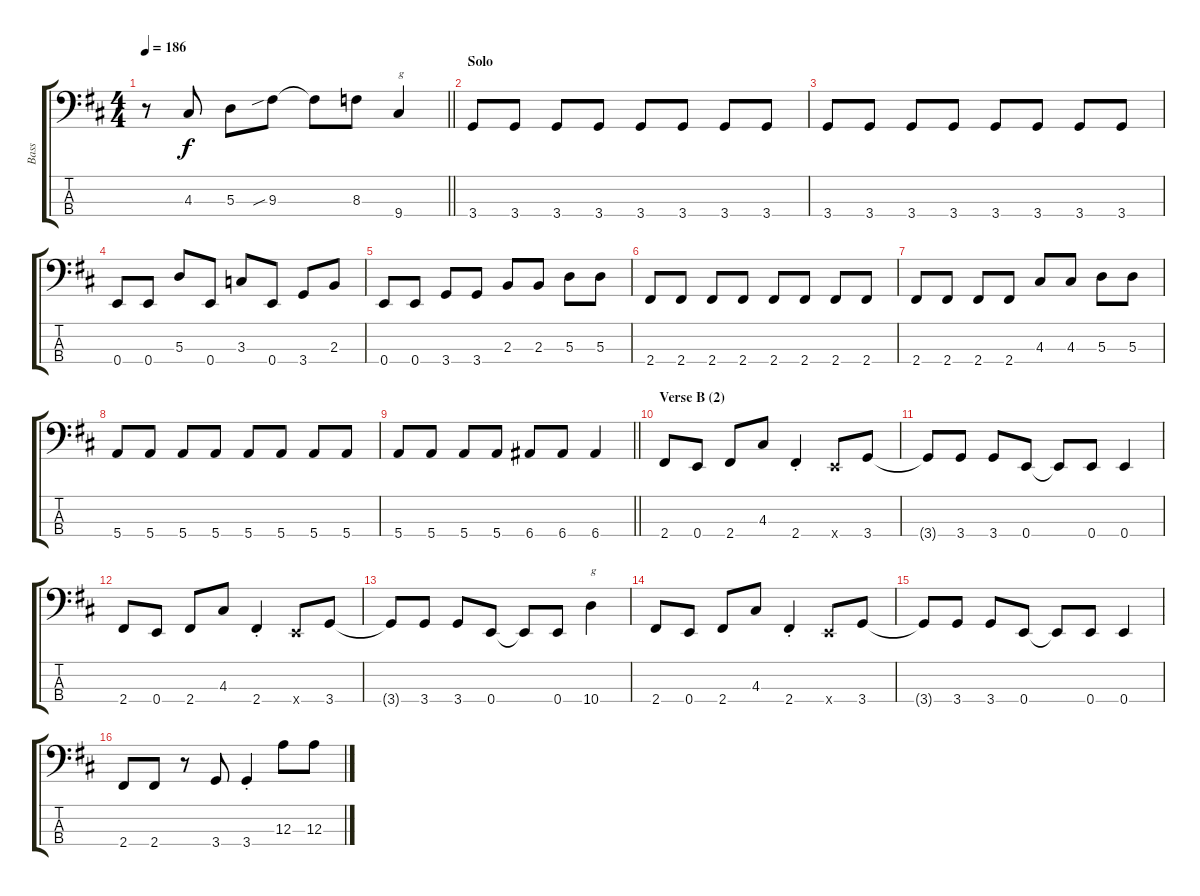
\track ("Bass" "Bass") {instrument electricbasspick}
\staff {score tabs}
\tuning (G2 D2 A1 E1) {hide}
\ts (4 4)
\tempo 186
\clef f4
\barLineRight lightlight
\ks d
r.8{dy f} 4.3.8 5.3.8 9.3{sib}.8 9.3{t}.8 8.3.8 9.4.4{txt "g"} |
\section ("" "Solo")
3.4.8 3.4.8 3.4.8 3.4.8 3.4.8 3.4.8 3.4.8 3.4.8 |
3.4.8 3.4.8 3.4.8 3.4.8 3.4.8 3.4.8 3.4.8 3.4.8 |
0.4.8 0.4.8 5.3.8 0.4.8 3.3.8 0.4.8 3.4.8 2.3.8 |
0.4.8 0.4.8 3.4.8 3.4.8 2.3.8 2.3.8 5.3.8 5.3.8 |
2.4.8 2.4.8 2.4.8 2.4.8 2.4.8 2.4.8 2.4.8 2.4.8 |
2.4.8 2.4.8 2.4.8 2.4.8 4.3.8 4.3.8 5.3.8 5.3.8 |
5.4.8 5.4.8 5.4.8 5.4.8 5.4.8 5.4.8 5.4.8 5.4.8 |
\barLineRight lightlight
5.4.8 5.4.8 5.4.8 5.4.8 6.4.8 6.4.8 6.4.4 |
\section ("" "Verse B (2)")
2.4.8 0.4.8 2.4.8 4.3.8 2.4{st}.4 0.4{x}.8 3.4.8 |
3.4{t}.8 3.4.8 3.4.8 0.4.8 0.4{t}.8 0.4.8 0.4.4 |
2.4.8 0.4.8 2.4.8 4.3.8 2.4{st}.4 0.4{x}.8 3.4.8 |
3.4{t}.8 3.4.8 3.4.8 0.4.8 0.4{t}.8 0.4.8 10.4.4{txt "g"} |
2.4.8 0.4.8 2.4.8 4.3.8 2.4{st}.4 0.4{x}.8 3.4.8 |
3.4{t}.8 3.4.8 3.4.8 0.4.8 0.4{t}.8 0.4.8 0.4.4 |
2.4.8 2.4.8 r.8 3.4.8 3.4{st}.4 12.3.8 12.3.8
